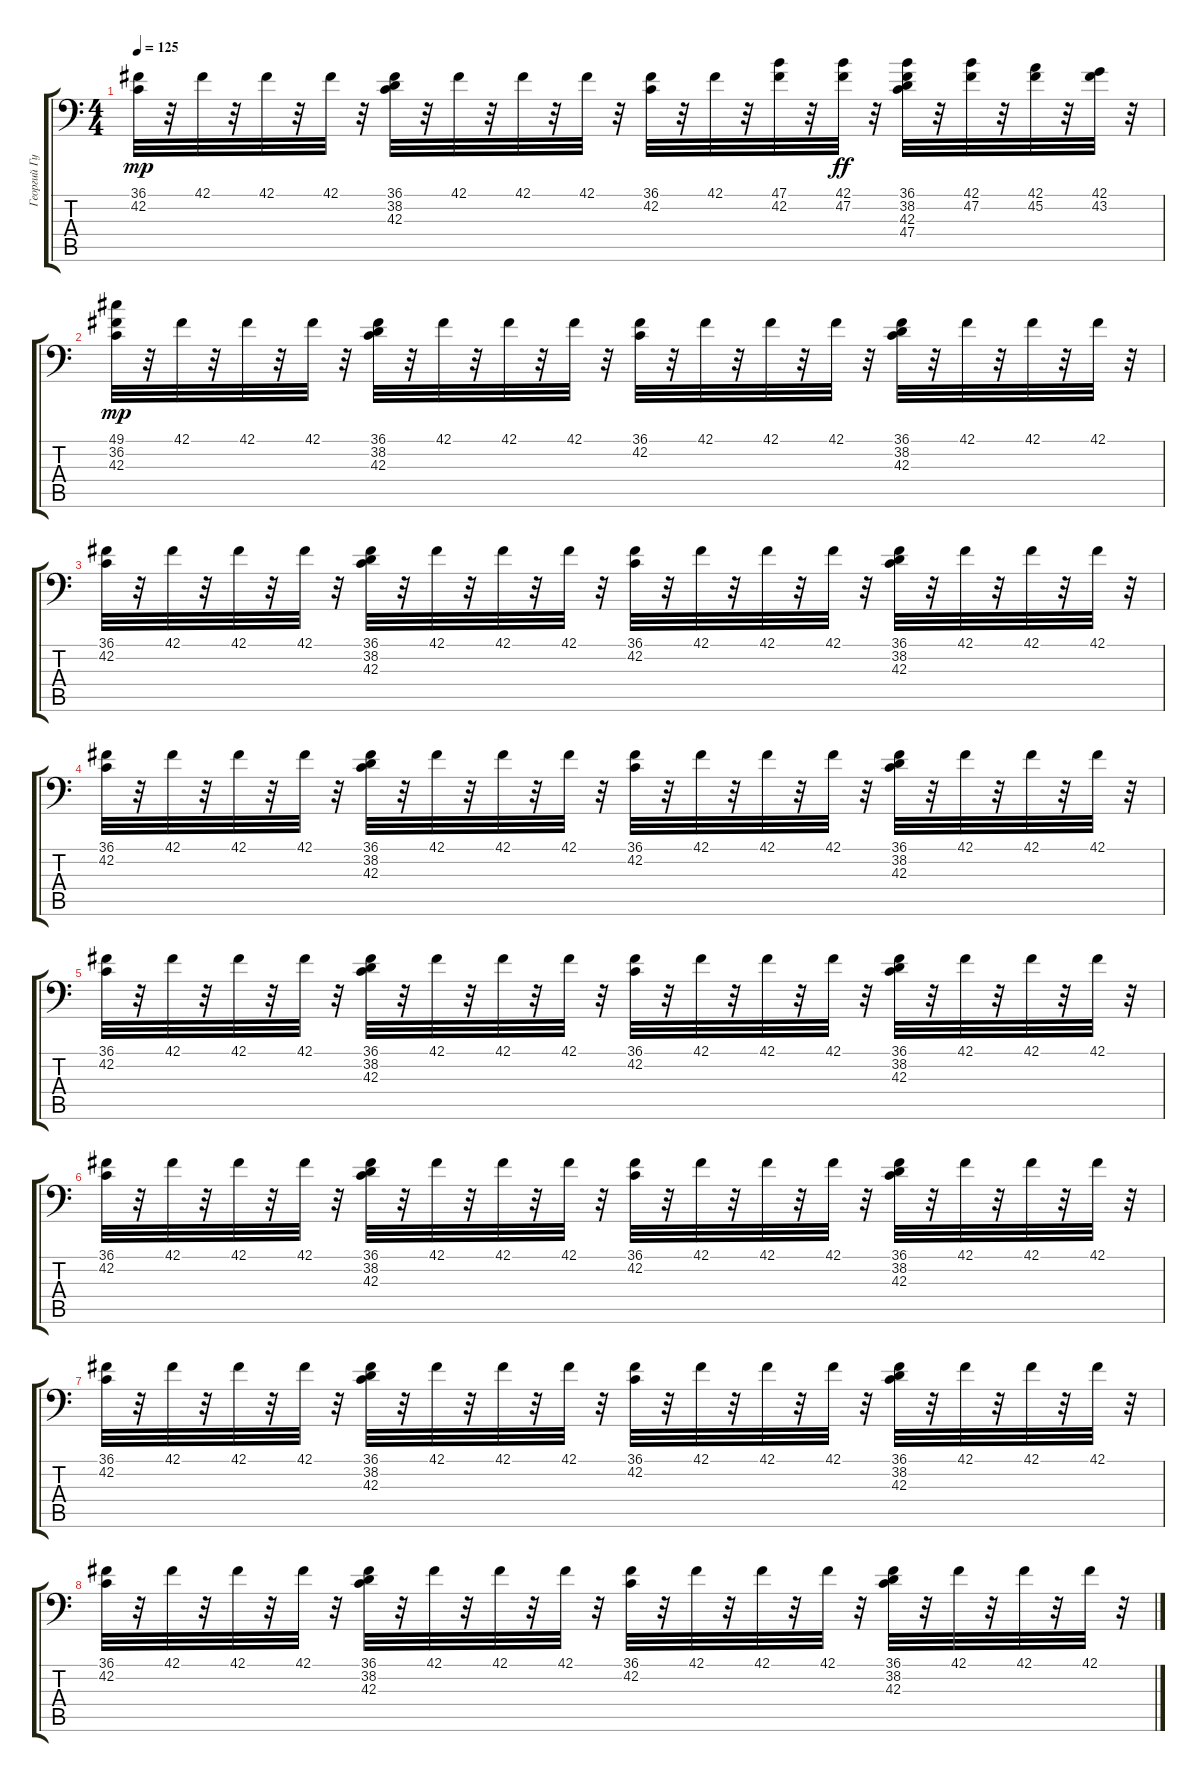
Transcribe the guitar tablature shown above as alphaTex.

\track ("Георгий Гурьянов" "Георгий Гу") {instrument acousticgrandpiano}
\staff {score tabs}
\tuning (C-1 C-1 C-1 C-1 C-1 C-1) {hide}
\ts (4 4)
\tempo 125
\clef f4
\ks c
(36.1 42.2).32{dy mp} r.32 42.1.32 r.32 42.1.32 r.32 42.1.32 r.32 (36.1 38.2 42.3).32 r.32 42.1.32 r.32 42.1.32 r.32 42.1.32 r.32 (36.1 42.2).32 r.32 42.1.32 r.32 (47.1 42.2).32 r.32 (42.1 47.2).32{dy ff} r.32 (36.1 38.2 42.3 47.4).32 r.32 (42.1 47.2).32 r.32 (42.1 45.2).32 r.32 (42.1 43.2).32 r.32 |
(49.1 36.2 42.3).32{dy mp} r.32 42.1.32 r.32 42.1.32 r.32 42.1.32 r.32 (36.1 38.2 42.3).32 r.32 42.1.32 r.32 42.1.32 r.32 42.1.32 r.32 (36.1 42.2).32 r.32 42.1.32 r.32 42.1.32 r.32 42.1.32 r.32 (36.1 38.2 42.3).32 r.32 42.1.32 r.32 42.1.32 r.32 42.1.32 r.32 |
(36.1 42.2).32 r.32 42.1.32 r.32 42.1.32 r.32 42.1.32 r.32 (36.1 38.2 42.3).32 r.32 42.1.32 r.32 42.1.32 r.32 42.1.32 r.32 (36.1 42.2).32 r.32 42.1.32 r.32 42.1.32 r.32 42.1.32 r.32 (36.1 38.2 42.3).32 r.32 42.1.32 r.32 42.1.32 r.32 42.1.32 r.32 |
(36.1 42.2).32 r.32 42.1.32 r.32 42.1.32 r.32 42.1.32 r.32 (36.1 38.2 42.3).32 r.32 42.1.32 r.32 42.1.32 r.32 42.1.32 r.32 (36.1 42.2).32 r.32 42.1.32 r.32 42.1.32 r.32 42.1.32 r.32 (36.1 38.2 42.3).32 r.32 42.1.32 r.32 42.1.32 r.32 42.1.32 r.32 |
(36.1 42.2).32 r.32 42.1.32 r.32 42.1.32 r.32 42.1.32 r.32 (36.1 38.2 42.3).32 r.32 42.1.32 r.32 42.1.32 r.32 42.1.32 r.32 (36.1 42.2).32 r.32 42.1.32 r.32 42.1.32 r.32 42.1.32 r.32 (36.1 38.2 42.3).32 r.32 42.1.32 r.32 42.1.32 r.32 42.1.32 r.32 |
(36.1 42.2).32 r.32 42.1.32 r.32 42.1.32 r.32 42.1.32 r.32 (36.1 38.2 42.3).32 r.32 42.1.32 r.32 42.1.32 r.32 42.1.32 r.32 (36.1 42.2).32 r.32 42.1.32 r.32 42.1.32 r.32 42.1.32 r.32 (36.1 38.2 42.3).32 r.32 42.1.32 r.32 42.1.32 r.32 42.1.32 r.32 |
(36.1 42.2).32 r.32 42.1.32 r.32 42.1.32 r.32 42.1.32 r.32 (36.1 38.2 42.3).32 r.32 42.1.32 r.32 42.1.32 r.32 42.1.32 r.32 (36.1 42.2).32 r.32 42.1.32 r.32 42.1.32 r.32 42.1.32 r.32 (36.1 38.2 42.3).32 r.32 42.1.32 r.32 42.1.32 r.32 42.1.32 r.32 |
(36.1 42.2).32 r.32 42.1.32 r.32 42.1.32 r.32 42.1.32 r.32 (36.1 38.2 42.3).32 r.32 42.1.32 r.32 42.1.32 r.32 42.1.32 r.32 (36.1 42.2).32 r.32 42.1.32 r.32 42.1.32 r.32 42.1.32 r.32 (36.1 38.2 42.3).32 r.32 42.1.32 r.32 42.1.32 r.32 42.1.32 r.32
